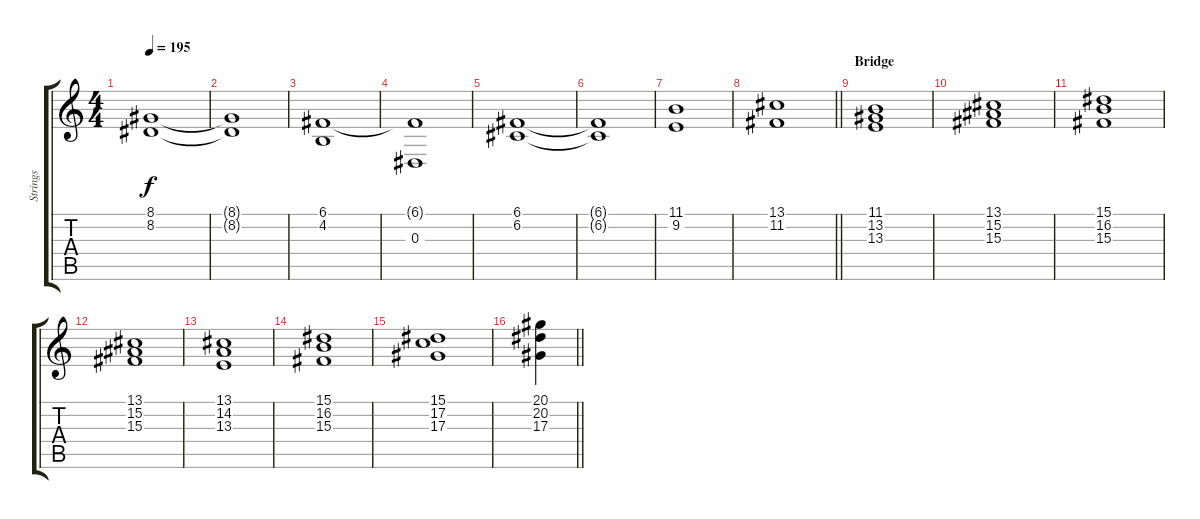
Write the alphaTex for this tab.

\track ("Strings" "Strings") {instrument stringensemble1}
\staff {score tabs}
\tuning (C4 G3 Eb3 Bb2 F2 C2) {hide}
\ts (4 4)
\tempo 195
\clef g2
\ks c
(8.1 8.2).1{dy f} |
(8.1{t} 8.2{t}).1 |
(6.1 4.2).1 |
(6.1{t} 0.3).1 |
(6.1 6.2).1 |
(6.1{t} 6.2{t}).1 |
(11.1 9.2).1 |
\barLineRight lightlight
(13.1 11.2).1 |
\section ("" "Bridge")
(11.1 13.2 13.3).1 |
(13.1 15.2 15.3).1 |
(15.1 16.2 15.3).1 |
(13.1 15.2 15.3).1 |
(13.1 14.2 13.3).1 |
(15.1 16.2 15.3).1 |
(15.1 17.2 17.3).1 |
\barLineRight lightlight
(20.1 20.2 17.3).4
